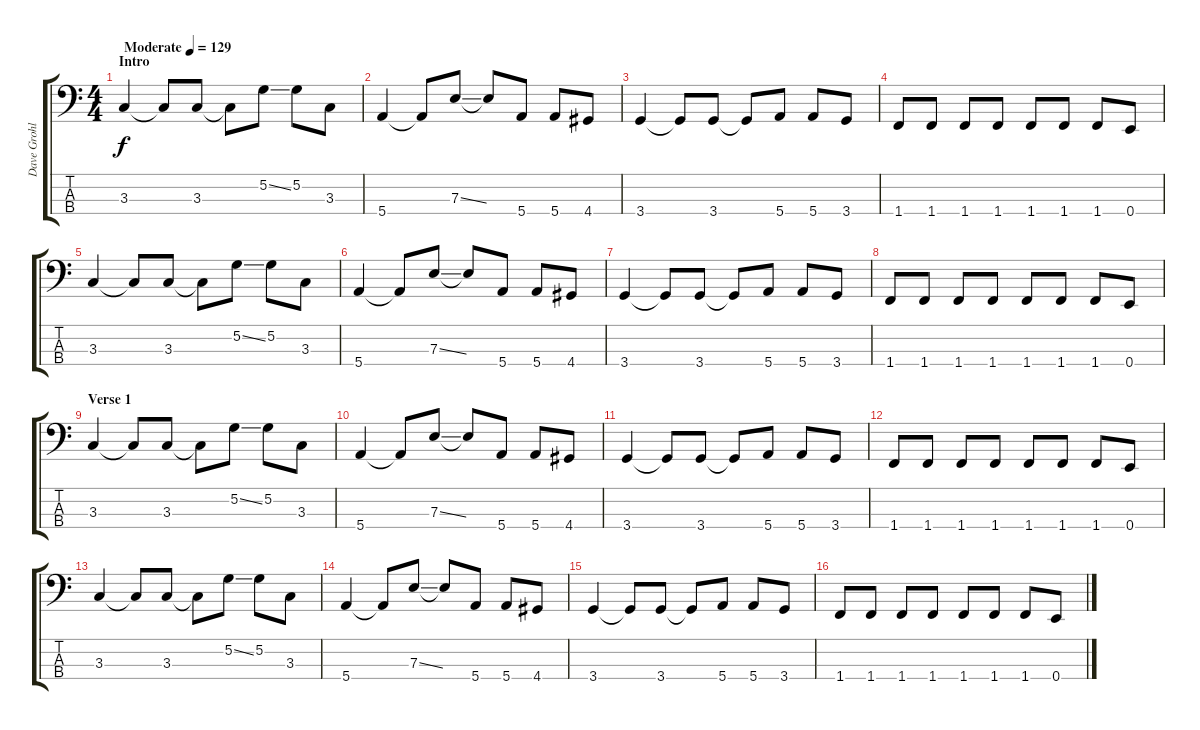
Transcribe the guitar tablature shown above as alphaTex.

\track ("Dave Grohl" "Dave Grohl") {instrument electricbasspick}
\staff {score tabs}
\tuning (G2 D2 A1 E1) {hide}
\ts (4 4)
\section ("" "Intro")
\tempo (129 "Moderate")
\clef f4
\ks c
3.3.4{dy f instrument electricbasspick} 3.3{t}.8 3.3.8 3.3{t}.8 5.2{ss}.8 5.2.8 3.3.8 |
5.4.4 5.4{t}.8 7.3{ss}.8 7.3{t}.8 5.4.8 5.4.8 4.4.8 |
3.4.4 3.4{t}.8 3.4.8 3.4{t}.8 5.4.8 5.4.8 3.4.8 |
1.4.8 1.4.8 1.4.8 1.4.8 1.4.8 1.4.8 1.4.8 0.4.8 |
3.3.4 3.3{t}.8 3.3.8 3.3{t}.8 5.2{ss}.8 5.2.8 3.3.8 |
5.4.4 5.4{t}.8 7.3{ss}.8 7.3{t}.8 5.4.8 5.4.8 4.4.8 |
3.4.4 3.4{t}.8 3.4.8 3.4{t}.8 5.4.8 5.4.8 3.4.8 |
1.4.8 1.4.8 1.4.8 1.4.8 1.4.8 1.4.8 1.4.8 0.4.8 |
\section ("" "Verse 1")
3.3.4 3.3{t}.8 3.3.8 3.3{t}.8 5.2{ss}.8 5.2.8 3.3.8 |
5.4.4 5.4{t}.8 7.3{ss}.8 7.3{t}.8 5.4.8 5.4.8 4.4.8 |
3.4.4 3.4{t}.8 3.4.8 3.4{t}.8 5.4.8 5.4.8 3.4.8 |
1.4.8 1.4.8 1.4.8 1.4.8 1.4.8 1.4.8 1.4.8 0.4.8 |
3.3.4 3.3{t}.8 3.3.8 3.3{t}.8 5.2{ss}.8 5.2.8 3.3.8 |
5.4.4 5.4{t}.8 7.3{ss}.8 7.3{t}.8 5.4.8 5.4.8 4.4.8 |
3.4.4 3.4{t}.8 3.4.8 3.4{t}.8 5.4.8 5.4.8 3.4.8 |
1.4.8 1.4.8 1.4.8 1.4.8 1.4.8 1.4.8 1.4.8 0.4.8
